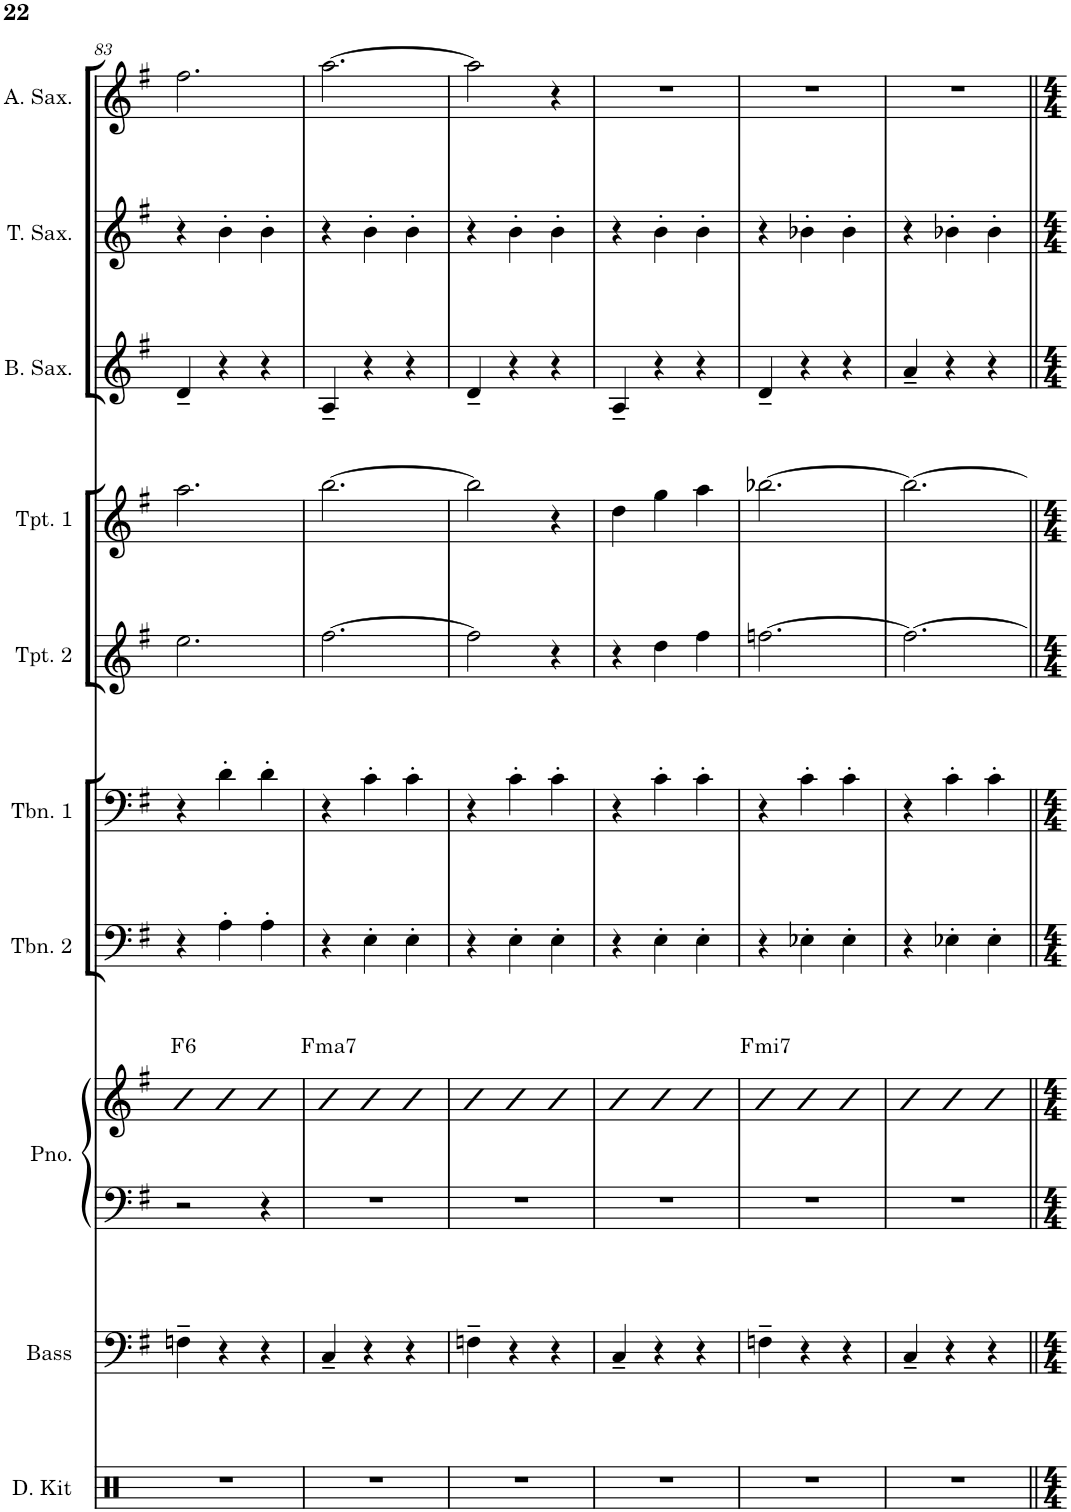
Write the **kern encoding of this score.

**kern	**kern	**kern	**kern	**harte	**kern	**kern	**kern	**kern	**kern	**kern	**kern
*part10	*part9	*part8	*part8	*part8	*part7	*part6	*part5	*part4	*part3	*part2	*part1
*staff11	*staff10	*staff9	*staff8	*	*staff7	*staff6	*staff5	*staff4	*staff3	*staff2	*staff1
*I"Drum Kit	*I"Acoustic Bass	*I"Piano	*	*	*I"Trombone 2	*I"Trombone 1	*I"Trumpet 2	*I"Trumpet 1	*I"Baritone Sax	*I"Tenor Sax	*I"Alto Sax
*I'D. Kit	*I'Bass	*I'Pno.	*	*	*I'Tbn. 2	*I'Tbn. 1	*I'Tpt. 2	*I'Tpt. 1	*I'B. Sax.	*I'T. Sax.	*I'A. Sax.
!!LO:PB:g=z
*clefX	*clefF4	*clefF4	*clefG2	*	*clefF4	*clefF4	*clefG2	*clefG2	*clefG2	*clefG2	*clefG2
*	*Trd7c12	*	*	*	*	*	*Trd1c2	*Trd1c2	*Trd12c21	*Trd8c14	*Trd5c9
*k[]	*k[f#]	*k[f#]	*k[f#]	*	*k[f#]	*k[f#]	*k[f#]	*k[f#]	*k[f#]	*k[f#]	*k[f#]
*M3/4	*M3/4	*M3/4	*M3/4	*	*M3/4	*M3/4	*M3/4	*M3/4	*M3/4	*M3/4	*M3/4
=83	=83	=83	=83	=83	=83	=83	=83	=83	=83	=83	=83
!	!	!	!	!LO:H:kt=6	!	!	!	!	!	!	!
2.r	4Fn~\	2r	4b	F:maj6	4r	4r	2.ee\	2.aa\	4d~/	4r	2.ff#\
.	4r	.	4b	.	4A'\	4d'\	.	.	4r	4b'\	.
.	4r	4r	4b	.	4A'\	4d'\	.	.	4r	4b'\	.
=84	=84	=84	=84	=84	=84	=84	=84	=84	=84	=84	=84
!	!	!	!	!LO:H:kt=ma7	!	!	!	!	!	!	!
2.r	4C~/	2.r	4b	F:maj7	4r	4r	[2.ff#\	[2.bb\	4A~/	4r	[2.aa\
.	4r	.	4b	.	4E'\	4c'\	.	.	4r	4b'\	.
.	4r	.	4b	.	4E'\	4c'\	.	.	4r	4b'\	.
=85	=85	=85	=85	=85	=85	=85	=85	=85	=85	=85	=85
2.r	4Fn~\	2.r	4b	.	4r	4r	2ff#\]	2bb\]	4d~/	4r	2aa\]
.	4r	.	4b	.	4E'\	4c'\	.	.	4r	4b'\	.
.	4r	.	4b	.	4E'\	4c'\	4r	4r	4r	4b'\	4r
=86	=86	=86	=86	=86	=86	=86	=86	=86	=86	=86	=86
2.r	4C~/	2.r	4b	.	4r	4r	4r	4dd\	4A~/	4r	2.r
.	4r	.	4b	.	4E'\	4c'\	4dd\	4gg\	4r	4b'\	.
.	4r	.	4b	.	4E'\	4c'\	4ff#\	4aa\	4r	4b'\	.
=87	=87	=87	=87	=87	=87	=87	=87	=87	=87	=87	=87
!	!	!	!	!LO:H:kt=mi7	!	!	!	!	!	!	!
2.r	4Fn~\	2.r	4b	F:min7	4r	4r	[2.ffn\	[2.bb-X\	4d~/	4r	2.r
.	4r	.	4b	.	4E-X'\	4c'\	.	.	4r	4b-X'\	.
.	4r	.	4b	.	4E-'\	4c'\	.	.	4r	4b-'\	.
=88	=88	=88	=88	=88	=88	=88	=88	=88	=88	=88	=88
2.r	4C~/	2.r	4b	.	4r	4r	2.ff\_	2.bb-\_	4a~/	4r	2.r
.	4r	.	4b	.	4E-X'\	4c'\	.	.	4r	4b-X'\	.
.	4r	.	4b	.	4E-'\	4c'\	.	.	4r	4b-'\	.
=||	=||	=||	=||	=||	=||	=||	=||	=||	=||	=||	=||
*-	*-	*-	*-	*-	*-	*-	*-	*-	*-	*-	*-
